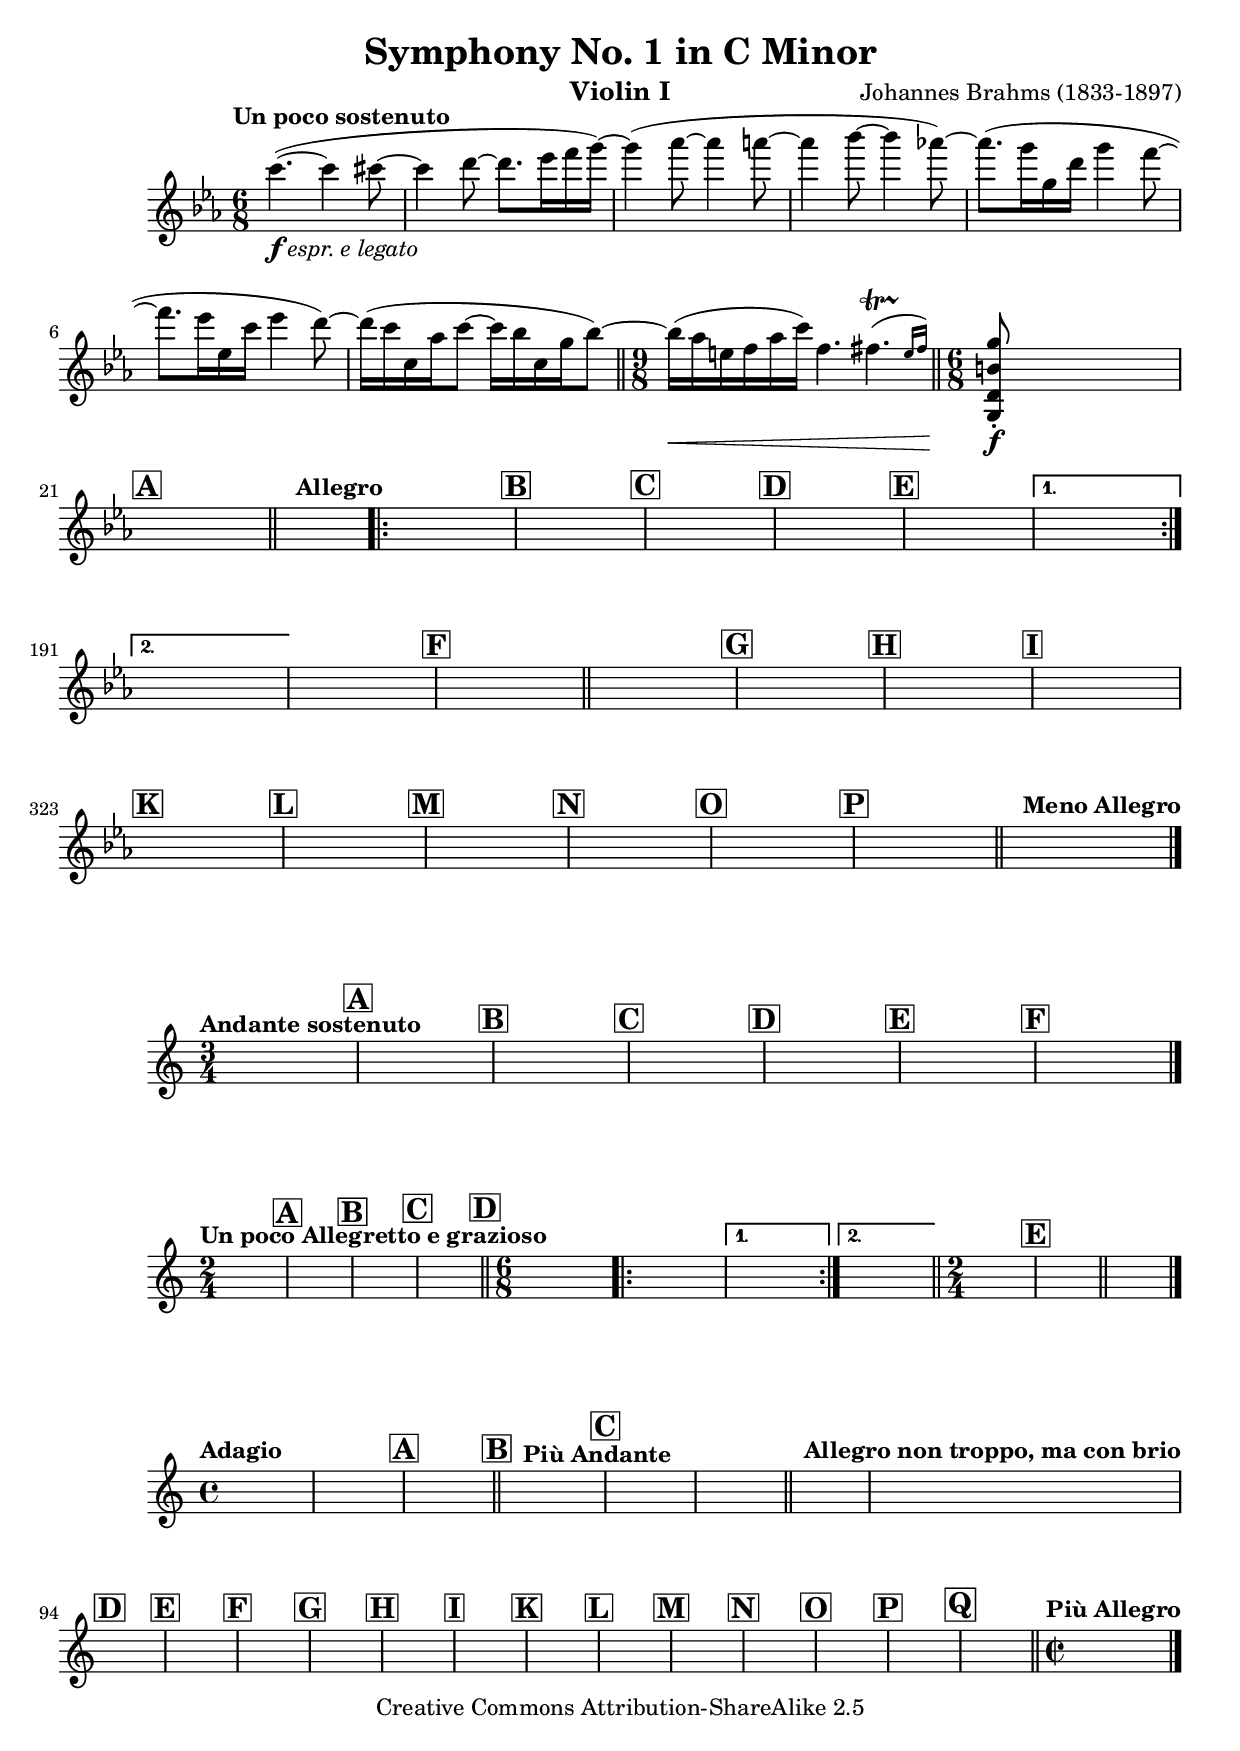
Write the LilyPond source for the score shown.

\version "2.13.49"

\include "defs.ily"
\version "2.13.49"

violinOneMvtI = \relative c'''
{
  \key c \minor
  %6/8
  c4.~(_\markup{\dynamic f \italic{espr. e legato}} c4 cis8~
  cis4 d8~ d8. ees16 f g~) |
  g4( aes8~ aes4 a8~ |
  a4 bes8~ bes4 aes8~) |
  aes8.( g16 g, d' g4 f8~ |
  f8. ees16 ees, c' ees4 d8~) |
  d16( c c, aes' c8~ c16 bes c, g' bes8~) |
  %9/8
  bes16(\< aes e f aes c) f,4.
    \afterGrace fis(\startTrillSpan {e16[\stopTrillSpan fis])} |
  %6/8
  <g b, d, g,>8-.\f
}

violinOneMvtII = \relative c'
{
}

violinOneMvtIII = \relative c'
{
}

violinOneMvtIV = \relative c'
{
}


instrument = "Violin I"

notesMvtI = \violinOneMvtI
notesMvtII = \violinOneMvtII
notesMvtIII = \violinOneMvtIII
notesMvtIV = \violinOneMvtIV

\include "part.ily"
